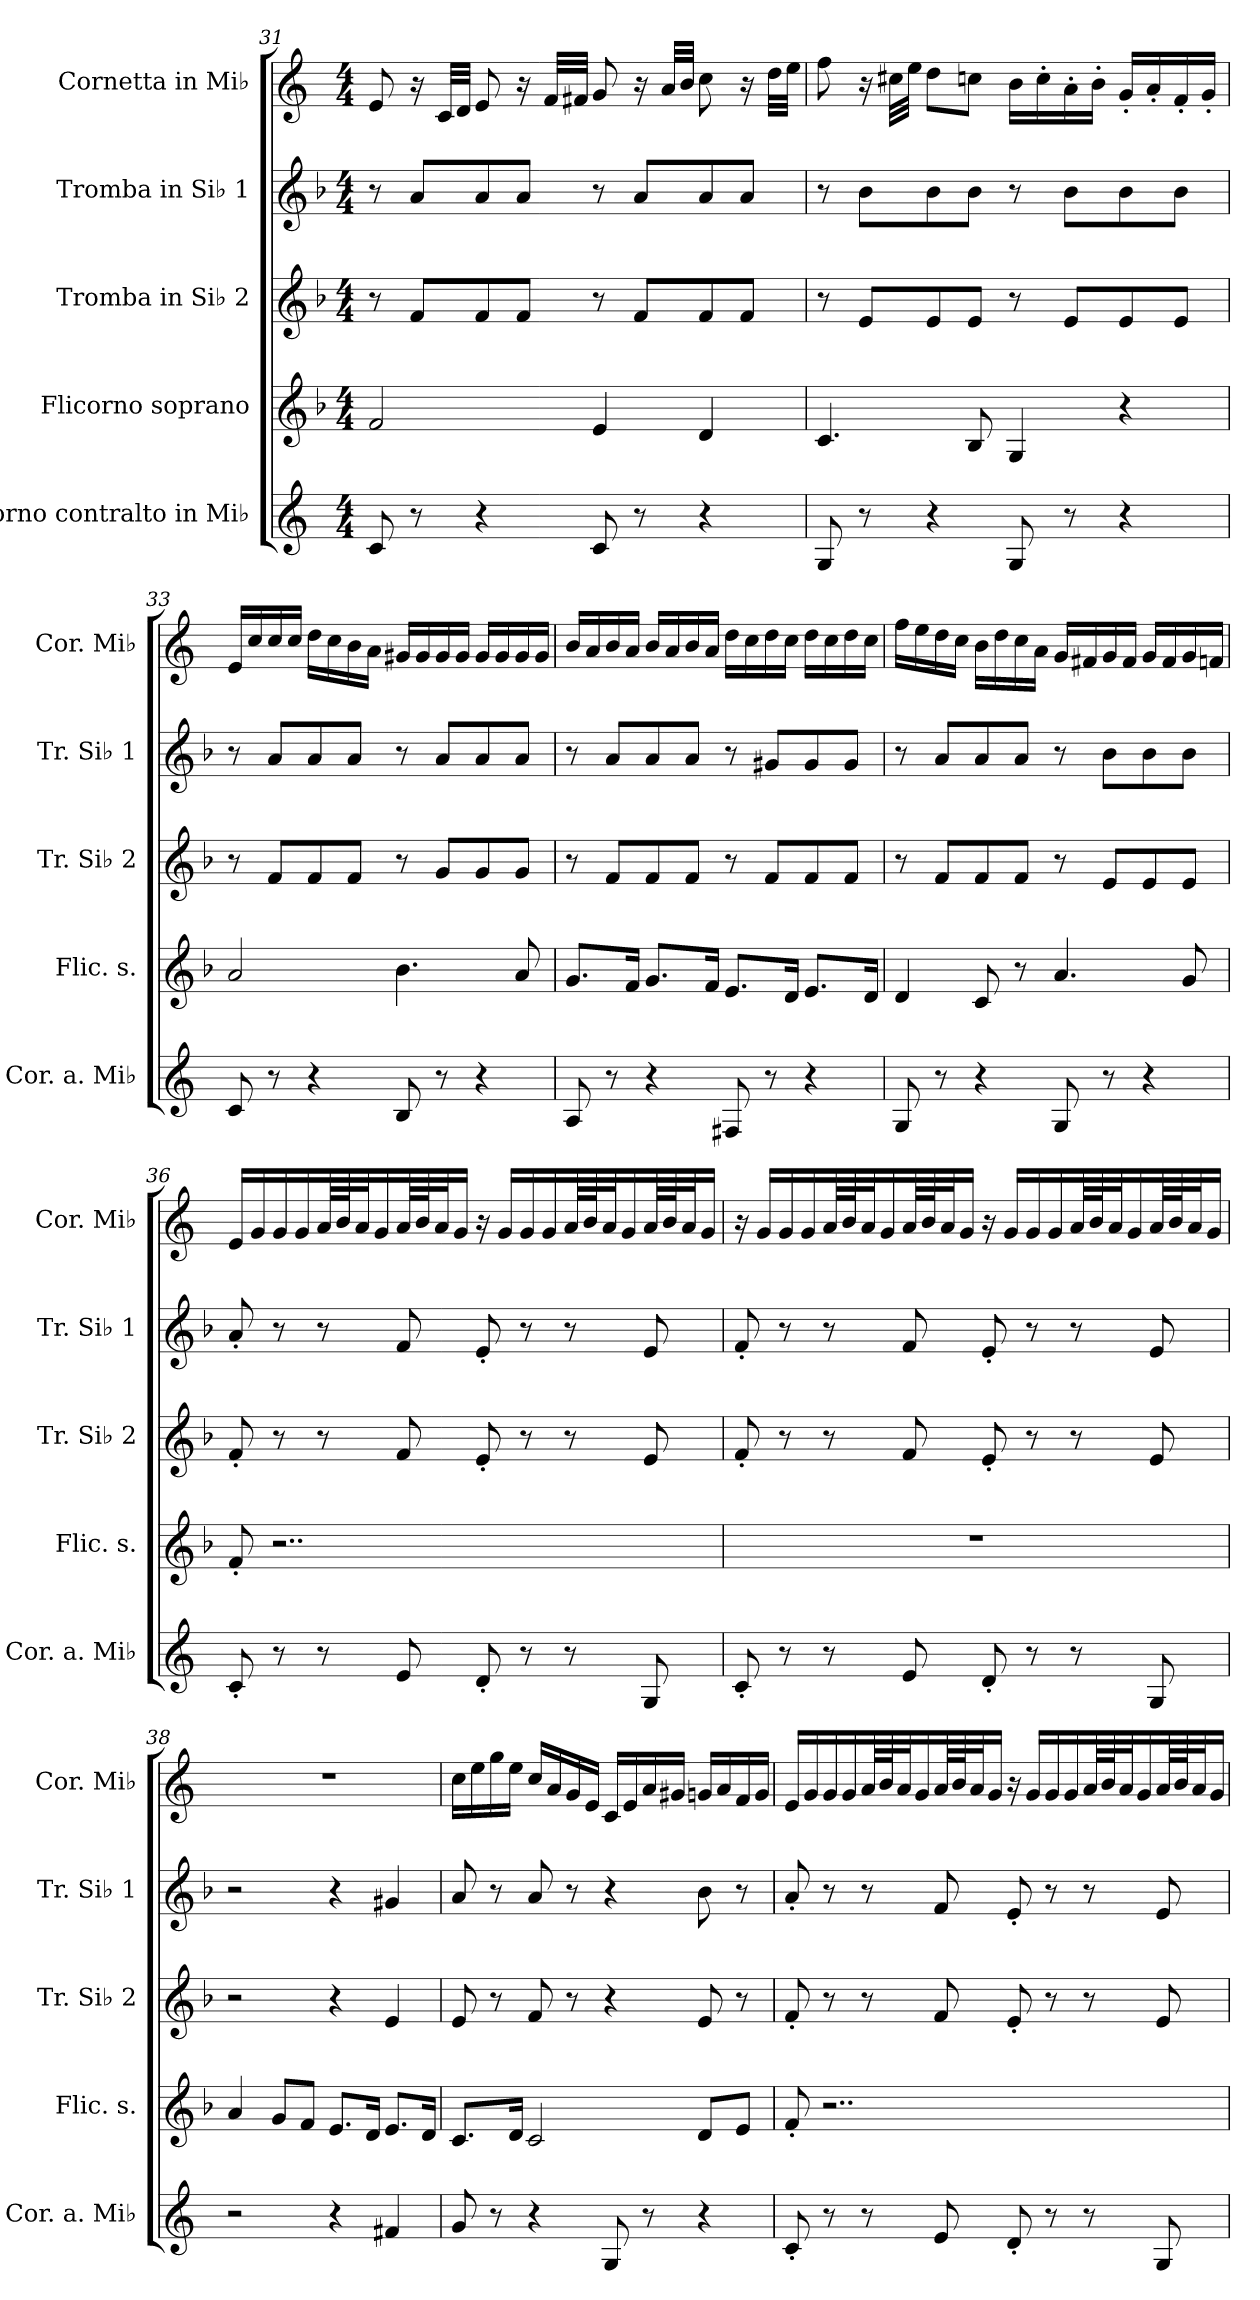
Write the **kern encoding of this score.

**kern	**kern	**kern	**kern	**kern
*part5	*part4	*part3	*part2	*part1
*staff5	*staff4	*staff3	*staff2	*staff1
*I"Corno contralto in Mi♭	*I"Flicorno soprano	*I"Tromba in Si♭ 2	*I"Tromba in Si♭ 1	*I"Cornetta in Mi♭
*I'Cor. a. Mi♭	*I'Flic. s.	*I'Tr. Si♭ 2	*I'Tr. Si♭ 1	*I'Cor. Mi♭
!!LO:LB:g=z
*clefG2	*clefG2	*clefG2	*clefG2	*clefG2
*ITrd5c9	*ITrd1c2	*ITrd1c2	*ITrd1c2	*ITrd-2c-3
*k[b-e-a-]	*k[b-e-a-]	*k[b-e-a-]	*k[b-e-a-]	*k[b-e-a-]
*M4/4	*M4/4	*M4/4	*M4/4	*M4/4
=31	=31	=31	=31	=31
8E-/	2e-/	8r	8r	8g/
8r	.	8e-/L	8g/L	16r
.	.	.	.	32e-/LLL
.	.	.	.	32f/JJJ
4r	.	8e-/	8g/	8g/
.	.	8e-/J	8g/J	16r
.	.	.	.	32a-/LLL
.	.	.	.	32an/JJJ
8E-/	4d/	8r	8r	8b-/
8r	.	8e-/L	8g/L	16r
.	.	.	.	32cc/LLL
.	.	.	.	32dd/JJJ
4r	4c/	8e-/	8g/	8ee-\
.	.	8e-/J	8g/J	16r
.	.	.	.	32ff\LLL
.	.	.	.	32gg\JJJ
!!LO:PB:g=z
=32	=32	=32	=32	=32
8BB-/	4.B-/	8r	8r	8aa-\
8r	.	8d/L	8a-\L	16r
.	.	.	.	32een\LLL
.	.	.	.	32gg\JJJ
4r	.	8d/	8a-\	8ff\L
.	8A-/	8d/J	8a-\J	8ee-X\J
8BB-/	4F/	8r	8r	16dd\LL
.	.	.	.	16ee-'\
8r	.	8d/L	8a-\L	16cc'\
.	.	.	.	16dd'\JJ
4r	4r	8d/	8a-\	16b-'/LL
.	.	.	.	16cc'/
.	.	8d/J	8a-\J	16a-'/
.	.	.	.	16b-'/JJ
!!LO:LB:g=z
=33	=33	=33	=33	=33
8E-/	2g/	8r	8r	16g/LL
.	.	.	.	16ee-/
8r	.	8e-/L	8g/L	16ee-/
.	.	.	.	16ee-/JJ
4r	.	8e-/	8g/	16ff\LL
.	.	.	.	16ee-\
.	.	8e-/J	8g/J	16dd\
.	.	.	.	16cc\JJ
8D/	4.a-\	8r	8r	16bn/LL
.	.	.	.	16b/
8r	.	8f/L	8g/L	16b/
.	.	.	.	16b/JJ
4r	.	8f/	8g/	16b/LL
.	.	.	.	16b/
.	8g/	8f/J	8g/J	16b/
.	.	.	.	16b/JJ
!!LO:PB:g=z
=34	=34	=34	=34	=34
8C/	8.f/L	8r	8r	16dd/LL
.	.	.	.	16cc/
8r	.	8e-/L	8g/L	16dd/
.	16e-/Jk	.	.	16cc/JJ
4r	8.f/L	8e-/	8g/	16dd/LL
.	.	.	.	16cc/
.	.	8e-/J	8g/J	16dd/
.	16e-/Jk	.	.	16cc/JJ
8AAn/	8.d/L	8r	8r	16ff\LL
.	.	.	.	16ee-\
8r	.	8e-/L	8f#X/L	16ff\
.	16c/Jk	.	.	16ee-\JJ
4r	8.d/L	8e-/	8f#/	16ff\LL
.	.	.	.	16ee-\
.	.	8e-/J	8f#/J	16ff\
.	16c/Jk	.	.	16ee-\JJ
!!LO:LB:g=z
=35	=35	=35	=35	=35
8BB-/	4c/	8r	8r	16aa-\LL
.	.	.	.	16gg\
8r	.	8e-/L	8g/L	16ff\
.	.	.	.	16ee-\JJ
4r	8B-/	8e-/	8g/	16dd\LL
.	.	.	.	16ff\
.	8r	8e-/J	8g/J	16ee-\
.	.	.	.	16cc\JJ
8BB-/	4.g/	8r	8r	16b-/LL
.	.	.	.	16an/
8r	.	8d/L	8a-\L	16b-/
.	.	.	.	16a/JJ
4r	.	8d/	8a-\	16b-/LL
.	.	.	.	16a/
.	8f/	8d/J	8a-\J	16b-/
.	.	.	.	16a-X/JJ
!!LO:PB:g=z
=36	=36	=36	=36	=36
8E-'/	8e-'/	8e-'/	8g'/	16g/LL
.	.	.	.	16b-/
8r	2..r	8r	8r	16b-/
.	.	.	.	16b-/
8r	.	8r	8r	64cc/LL
.	.	.	.	64dd/J
.	.	.	.	32cc/J
.	.	.	.	16b-/
8G/	.	8e-/	8e-/	64cc/LL
.	.	.	.	64dd/J
.	.	.	.	32cc/J
.	.	.	.	16b-/JJ
8F'/	.	8d'/	8d'/	16r
.	.	.	.	16b-/LL
8r	.	8r	8r	16b-/
.	.	.	.	16b-/
8r	.	8r	8r	64cc/LL
.	.	.	.	64dd/J
.	.	.	.	32cc/J
.	.	.	.	16b-/
8BB-/	.	8d/	8d/	64cc/LL
.	.	.	.	64dd/J
.	.	.	.	32cc/J
.	.	.	.	16b-/JJ
!!LO:LB:g=z
=37	=37	=37	=37	=37
8E-'/	1r	8e-'/	8e-'/	16r
.	.	.	.	16b-/LL
8r	.	8r	8r	16b-/
.	.	.	.	16b-/
8r	.	8r	8r	64cc/LL
.	.	.	.	64dd/J
.	.	.	.	32cc/J
.	.	.	.	16b-/
8G/	.	8e-/	8e-/	64cc/LL
.	.	.	.	64dd/J
.	.	.	.	32cc/J
.	.	.	.	16b-/JJ
8F'/	.	8d'/	8d'/	16r
.	.	.	.	16b-/LL
8r	.	8r	8r	16b-/
.	.	.	.	16b-/
8r	.	8r	8r	64cc/LL
.	.	.	.	64dd/J
.	.	.	.	32cc/J
.	.	.	.	16b-/
8BB-/	.	8d/	8d/	64cc/LL
.	.	.	.	64dd/J
.	.	.	.	32cc/J
.	.	.	.	16b-/JJ
=38	=38	=38	=38	=38
2r	4g/	2r	2r	1r
.	8f/L	.	.	.
.	8e-/J	.	.	.
4r	8.d/L	4r	4r	.
.	16c/Jk	.	.	.
4An/	8.d/L	4d/	4f#X/	.
.	16c/Jk	.	.	.
!!LO:PB:g=z
=39	=39	=39	=39	=39
8B-/	8.B-/L	8d/	8g/	16ee-\LL
.	.	.	.	16gg\
8r	.	8r	8r	16bb-\
.	16c/Jk	.	.	16gg\JJ
4r	2B-/	8e-/	8g/	16ee-/LL
.	.	.	.	16cc/
.	.	8r	8r	16b-/
.	.	.	.	16g/JJ
8BB-/	.	4r	4r	16e-/LL
.	.	.	.	16g/
8r	.	.	.	16cc/
.	.	.	.	16bn/JJ
4r	8c/L	8d/	8a-\	16b-X/LL
.	.	.	.	16cc/
.	8d/J	8r	8r	16a-/
.	.	.	.	16b-/JJ
=40	=40	=40	=40	=40
8E-'/	8e-'/	8e-'/	8g'/	16g/LL
.	.	.	.	16b-/
8r	2..r	8r	8r	16b-/
.	.	.	.	16b-/
8r	.	8r	8r	64cc/LL
.	.	.	.	64dd/J
.	.	.	.	32cc/J
.	.	.	.	16b-/
8G/	.	8e-/	8e-/	64cc/LL
.	.	.	.	64dd/J
.	.	.	.	32cc/J
.	.	.	.	16b-/JJ
8F'/	.	8d'/	8d'/	16r
.	.	.	.	16b-/LL
8r	.	8r	8r	16b-/
.	.	.	.	16b-/
8r	.	8r	8r	64cc/LL
.	.	.	.	64dd/J
.	.	.	.	32cc/J
.	.	.	.	16b-/
8BB-/	.	8d/	8d/	64cc/LL
.	.	.	.	64dd/J
.	.	.	.	32cc/J
.	.	.	.	16b-/JJ
=	=	=	=	=
*-	*-	*-	*-	*-
